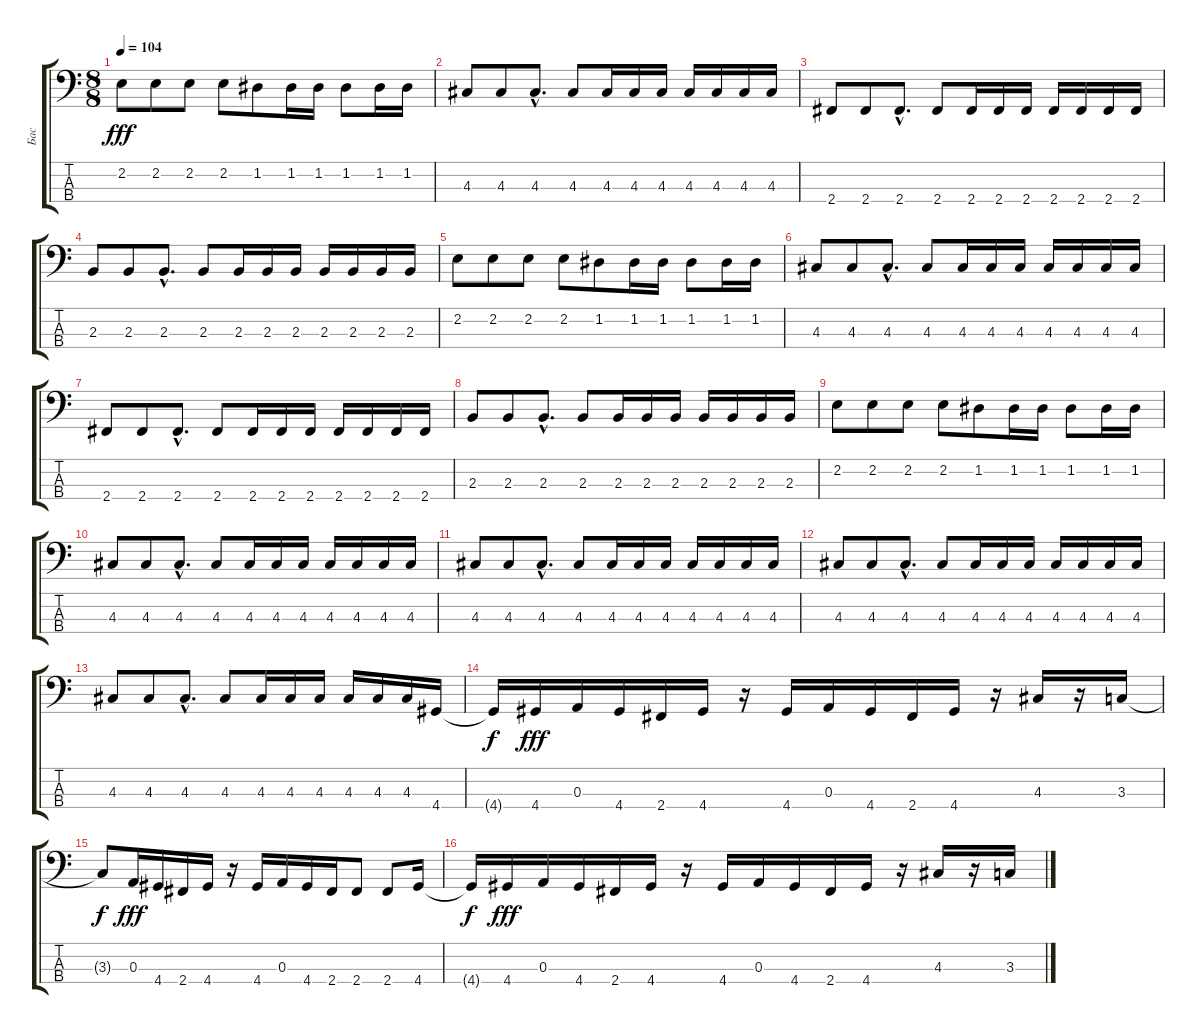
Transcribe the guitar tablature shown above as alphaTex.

\track ("Бас" "Бас") {instrument slapbass1}
\staff {score tabs}
\tuning (G2 D2 A1 E1) {hide}
\ts (8 8)
\tempo 104
\clef f4
\ks c
2.2.8{dy fff} 2.2.8 2.2.8 2.2.8 1.2.8 1.2.16 1.2.16 1.2.8 1.2.16 1.2.16 |
4.3.8 4.3.8 4.3{hac}.8{d} 4.3.8 4.3.16 4.3.16 4.3.16 4.3.16 4.3.16 4.3.16 4.3.16 |
2.4.8 2.4.8 2.4{hac}.8{d} 2.4.8 2.4.16 2.4.16 2.4.16 2.4.16 2.4.16 2.4.16 2.4.16 |
2.3.8 2.3.8 2.3{hac}.8{d} 2.3.8 2.3.16 2.3.16 2.3.16 2.3.16 2.3.16 2.3.16 2.3.16 |
2.2.8 2.2.8 2.2.8 2.2.8 1.2.8 1.2.16 1.2.16 1.2.8 1.2.16 1.2.16 |
4.3.8 4.3.8 4.3{hac}.8{d} 4.3.8 4.3.16 4.3.16 4.3.16 4.3.16 4.3.16 4.3.16 4.3.16 |
2.4.8 2.4.8 2.4{hac}.8{d} 2.4.8 2.4.16 2.4.16 2.4.16 2.4.16 2.4.16 2.4.16 2.4.16 |
2.3.8 2.3.8 2.3{hac}.8{d} 2.3.8 2.3.16 2.3.16 2.3.16 2.3.16 2.3.16 2.3.16 2.3.16 |
2.2.8 2.2.8 2.2.8 2.2.8 1.2.8 1.2.16 1.2.16 1.2.8 1.2.16 1.2.16 |
4.3.8 4.3.8 4.3{hac}.8{d} 4.3.8 4.3.16 4.3.16 4.3.16 4.3.16 4.3.16 4.3.16 4.3.16 |
4.3.8 4.3.8 4.3{hac}.8{d} 4.3.8 4.3.16 4.3.16 4.3.16 4.3.16 4.3.16 4.3.16 4.3.16 |
4.3.8 4.3.8 4.3{hac}.8{d} 4.3.8 4.3.16 4.3.16 4.3.16 4.3.16 4.3.16 4.3.16 4.3.16 |
4.3.8 4.3.8 4.3{hac}.8{d} 4.3.8 4.3.16 4.3.16 4.3.16 4.3.16 4.3.16 4.3.16 4.4.16 |
4.4{t}.16{dy f} 4.4.16{dy fff} 0.3.16 4.4.16 2.4.16 4.4.16 r.16 4.4.16 0.3.16 4.4.16 2.4.16 4.4.16 r.16 4.3.16 r.16 3.3.16 |
3.3{t}.8{dy f} 0.3.16{dy fff} 4.4.16 2.4.16 4.4.16 r.16 4.4.16 0.3.16 4.4.16 2.4.16 2.4.8 2.4.8 4.4.16 |
4.4{t}.16{dy f} 4.4.16{dy fff} 0.3.16 4.4.16 2.4.16 4.4.16 r.16 4.4.16 0.3.16 4.4.16 2.4.16 4.4.16 r.16 4.3.16 r.16 3.3.16
